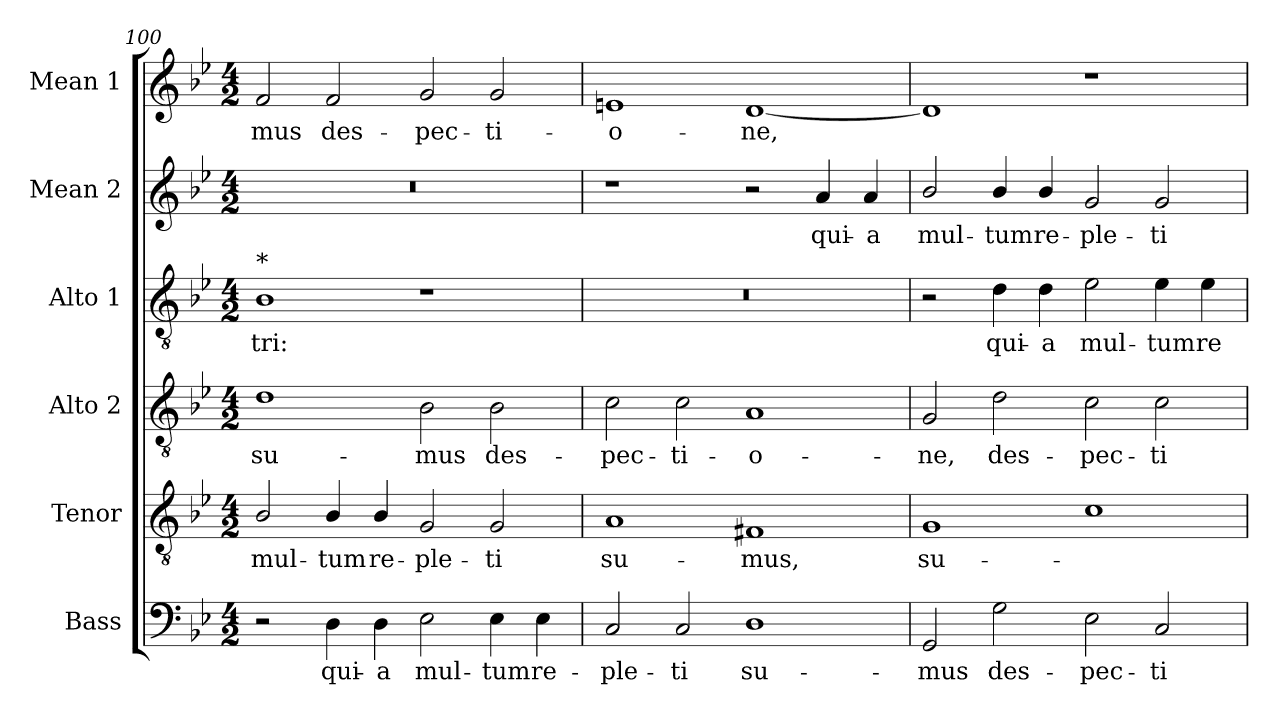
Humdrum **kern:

**kern	**text	**kern	**text	**kern	**text	**kern	**text	**kern	**text	**kern	**text
*part6	*part6	*part5	*part5	*part4	*part4	*part3	*part3	*part2	*part2	*part1	*part1
*staff6	*staff6	*staff5	*staff5	*staff4	*staff4	*staff3	*staff3	*staff2	*staff2	*staff1	*staff1
*I"Bass	*	*I"Tenor	*	*I"Alto 2	*	*I"Alto 1	*	*I"Mean 2	*	*I"Mean 1	*
*I'B.	*	*I'T.	*	*I'A2.	*	*I'A1	*	*I'M2.	*	*I'M1.	*
*clefF4	*	*clefGv2	*	*clefGv2	*	*clefGv2	*	*clefG2	*	*clefG2	*
*	*	*ITrd7c12	*	*ITrd7c12	*	*ITrd7c12	*	*	*	*	*
*k[b-e-]	*	*k[b-e-]	*	*k[b-e-]	*	*k[b-e-]	*	*k[b-e-]	*	*k[b-e-]	*
*g:	*	*g:	*	*g:	*	*g:	*	*g:	*	*g:	*
*M4/2	*	*M4/2	*	*M4/2	*	*M4/2	*	*M4/2	*	*M4/2	*
=100	=100	=100	=100	=100	=100	=100	=100	=100	=100	=100	=100
!	!	!	!LO:LY:b:color=#000000	!	!	!	!	!	!	!	!
!	!	!	!	!	!LO:LY:b:color=#000000	!	!	!	!	!	!
!	!	!	!	!	!	!	!LO:LY:b:color=#000000	!LO:N:vis=1	!	!	!
!	!	!	!	!	!	!LO:TX:t=*	!	!	!	!	!
!	!	!	!	!	!	!	!	!	!	!	!LO:LY:b:color=#000000
2r	.	2BB-i/	mul-	1Di	su-	1BB-i	-tri:	0r	.	2fi/	-mus
!	!LO:LY:b:color=#000000	!	!	!	!	!	!	!	!	!	!
!	!	!	!LO:LY:b:color=#000000	!	!	!	!	!	!	!	!
!	!	!	!	!	!	!	!	!	!	!	!LO:LY:b:color=#000000
4Di\	qui-	4BB-i/	-tum	.	.	.	.	.	.	2fi/	des-
!	!LO:LY:b:color=#000000	!	!	!	!	!	!	!	!	!	!
!	!	!	!LO:LY:b:color=#000000	!	!	!	!	!	!	!	!
4Di\	-a	4BB-i/	re-	.	.	.	.	.	.	.	.
!	!LO:LY:b:color=#000000	!	!	!	!	!	!	!	!	!	!
!	!	!	!LO:LY:b:color=#000000	!	!	!	!	!	!	!	!
!	!	!	!	!	!LO:LY:b:color=#000000	!	!	!	!	!	!
!	!	!	!	!	!	!	!	!	!	!	!LO:LY:b:color=#000000
2E-i\	mul-	2GGi/	-ple-	2BB-i\	-mus	1r	.	.	.	2gi/	-pec-
!	!LO:LY:b:color=#000000	!	!	!	!	!	!	!	!	!	!
!	!	!	!LO:LY:b:color=#000000	!	!	!	!	!	!	!	!
!	!	!	!	!	!LO:LY:b:color=#000000	!	!	!	!	!	!
!	!	!	!	!	!	!	!	!	!	!	!LO:LY:b:color=#000000
4E-i\	-tum	2GGi/	-ti	2BB-i\	des-	.	.	.	.	2gi/	-ti-
!	!LO:LY:b:color=#000000	!	!	!	!	!	!	!	!	!	!
4E-i\	re-	.	.	.	.	.	.	.	.	.	.
=101	=101	=101	=101	=101	=101	=101	=101	=101	=101	=101	=101
!	!LO:LY:b:color=#000000	!	!	!	!	!	!	!	!	!	!
!	!	!	!LO:LY:b:color=#000000	!	!	!	!	!	!	!	!
!	!	!	!	!	!LO:LY:b:color=#000000	!LO:N:vis=1	!	!	!	!	!
!	!	!	!	!	!	!	!	!	!	!	!LO:LY:b:color=#000000
2Ci/	-ple-	1AAi	su-	2Ci\	-pec-	0r	.	1r	.	1eni	-o-
!	!LO:LY:b:color=#000000	!	!	!	!	!	!	!	!	!	!
!	!	!	!	!	!LO:LY:b:color=#000000	!	!	!	!	!	!
2Ci/	-ti	.	.	2Ci\	-ti-	.	.	.	.	.	.
!	!LO:LY:b:color=#000000	!	!	!	!	!	!	!	!	!	!
!	!	!	!LO:LY:b:color=#000000	!	!	!	!	!	!	!	!
!	!	!	!	!	!LO:LY:b:color=#000000	!	!	!	!	!	!
!	!	!	!	!	!	!	!	!	!	!	!LO:LY:b:color=#000000
1Di	su-	1FF#Xi	-mus,	1AAi	-o-	.	.	2r	.	[<1di	-ne,
!	!	!	!	!	!	!	!	!	!LO:LY:b:color=#000000	!	!
.	.	.	.	.	.	.	.	4ai/	qui-	.	.
!	!	!	!	!	!	!	!	!	!LO:LY:b:color=#000000	!	!
.	.	.	.	.	.	.	.	4ai/	-a	.	.
!!LO:LB:g=z
=102	=102	=102	=102	=102	=102	=102	=102	=102	=102	=102	=102
!	!LO:LY:b:color=#000000	!	!	!	!	!	!	!	!	!	!
!	!	!	!LO:LY:b:color=#000000	!	!	!	!	!	!	!	!
!	!	!	!	!	!LO:LY:b:color=#000000	!	!	!	!	!	!
!	!	!	!	!	!	!	!	!	!LO:LY:b:color=#000000	!	!
2GGi/	-mus	1GGi	su-	2GGi/	-ne,	2r	.	2b-i/	mul-	1di]	.
!	!LO:LY:b:color=#000000	!	!	!	!	!	!	!	!	!	!
!	!	!	!	!	!LO:LY:b:color=#000000	!	!	!	!	!	!
!	!	!	!	!	!	!	!LO:LY:b:color=#000000	!	!	!	!
!	!	!	!	!	!	!	!	!	!LO:LY:b:color=#000000	!	!
2Gi\	des-	.	.	2Di\	des-	4Di\	qui-	4b-i/	-tum	.	.
!	!	!	!	!	!	!	!LO:LY:b:color=#000000	!	!	!	!
!	!	!	!	!	!	!	!	!	!LO:LY:b:color=#000000	!	!
.	.	.	.	.	.	4Di\	-a	4b-i/	re-	.	.
!	!LO:LY:b:color=#000000	!	!	!	!	!	!	!	!	!	!
!	!	!	!	!	!LO:LY:b:color=#000000	!	!	!	!	!	!
!	!	!	!	!	!	!	!LO:LY:b:color=#000000	!	!	!	!
!	!	!	!	!	!	!	!	!	!LO:LY:b:color=#000000	!	!
2E-i\	-pec-	1Ci	.	2Ci\	-pec-	2E-i\	mul-	2gi/	-ple-	1r	.
!	!LO:LY:b:color=#000000	!	!	!	!	!	!	!	!	!	!
!	!	!	!	!	!LO:LY:b:color=#000000	!	!	!	!	!	!
!	!	!	!	!	!	!	!LO:LY:b:color=#000000	!	!	!	!
!	!	!	!	!	!	!	!	!	!LO:LY:b:color=#000000	!	!
2Ci/	-ti-	.	.	2Ci\	-ti-	4E-i\	-tum	2gi/	-ti	.	.
!	!	!	!	!	!	!	!LO:LY:b:color=#000000	!	!	!	!
.	.	.	.	.	.	4E-i\	re-	.	.	.	.
=	=	=	=	=	=	=	=	=	=	=	=
*-	*-	*-	*-	*-	*-	*-	*-	*-	*-	*-	*-
